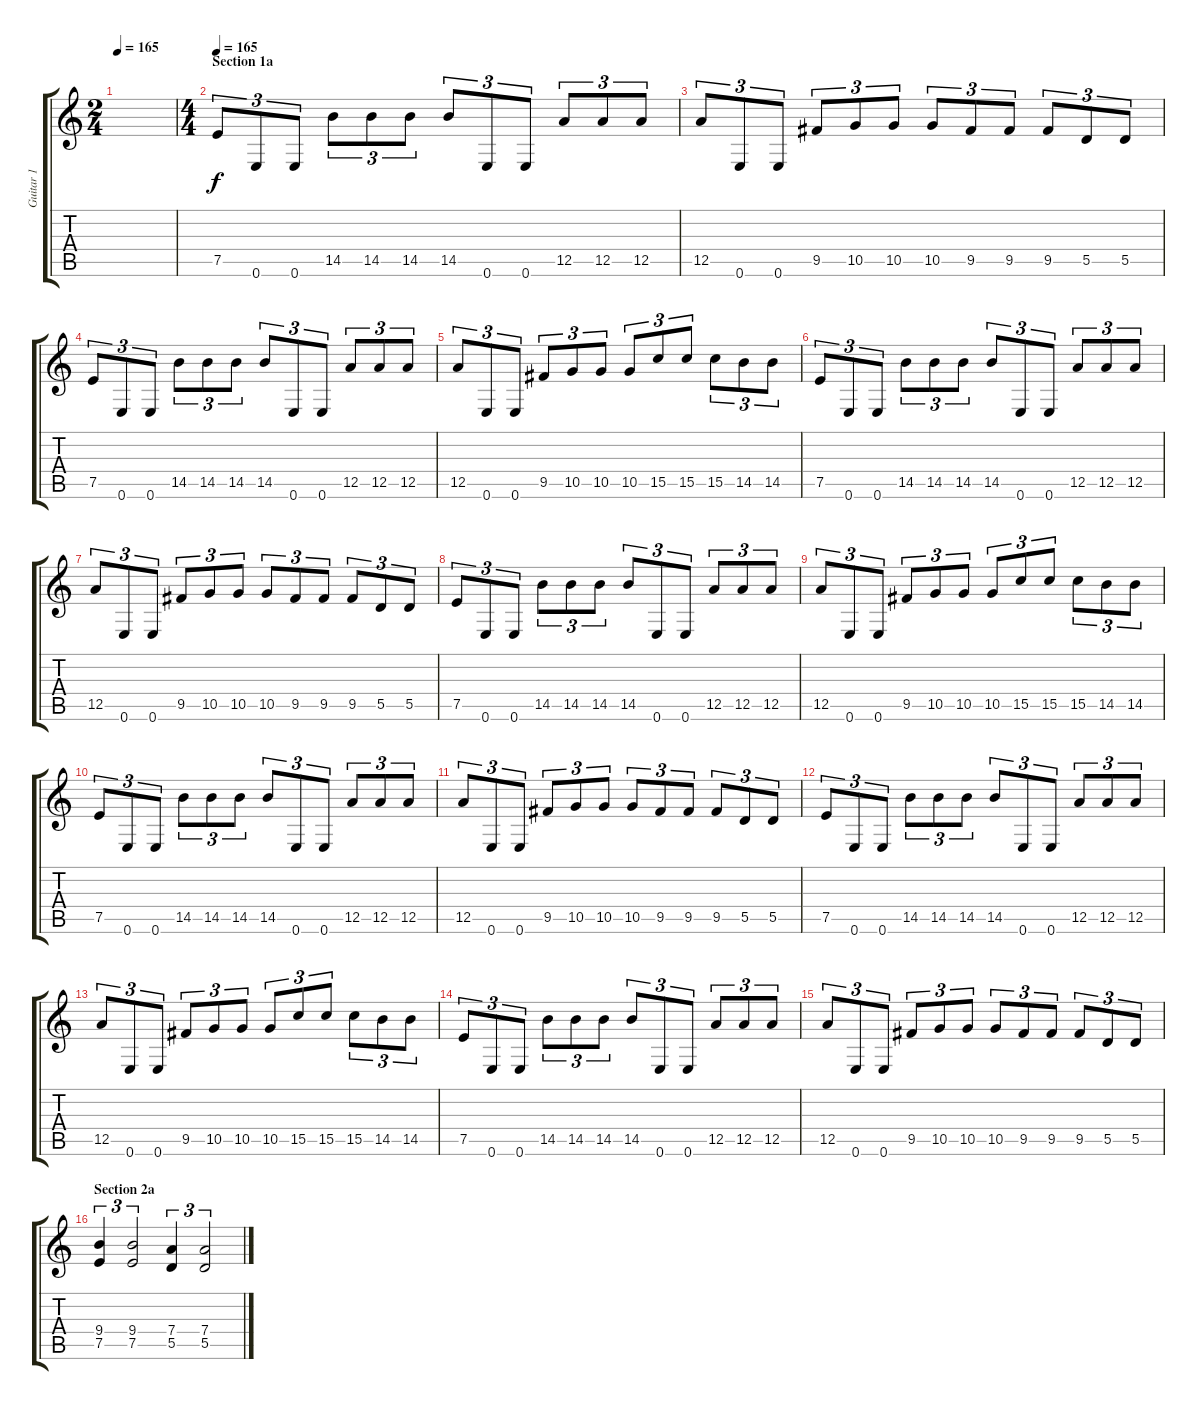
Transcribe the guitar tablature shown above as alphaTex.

\track ("Guitar 1" "Guitar 1") {instrument distortionguitar}
\staff {score tabs}
\tuning (E4 B3 G3 D3 A2 E2) {hide}
\ts (2 4)
\tempo 165
\clef g2
\ks c
|
\ts (4 4)
\section ("" "Section 1a")
\tempo 165
7.5.8{tu (3 2)} 0.6.8{tu (3 2)} 0.6.8{tu (3 2)} 14.5.8{tu (3 2)} 14.5.8{tu (3 2)} 14.5.8{tu (3 2)} 14.5.8{tu (3 2)} 0.6.8{tu (3 2)} 0.6.8{tu (3 2)} 12.5.8{tu (3 2)} 12.5.8{tu (3 2)} 12.5.8{tu (3 2)} |
12.5.8{tu (3 2)} 0.6.8{tu (3 2)} 0.6.8{tu (3 2)} 9.5.8{tu (3 2)} 10.5.8{tu (3 2)} 10.5.8{tu (3 2)} 10.5.8{tu (3 2)} 9.5.8{tu (3 2)} 9.5.8{tu (3 2)} 9.5.8{tu (3 2)} 5.5.8{tu (3 2)} 5.5.8{tu (3 2)} |
7.5.8{tu (3 2)} 0.6.8{tu (3 2)} 0.6.8{tu (3 2)} 14.5.8{tu (3 2)} 14.5.8{tu (3 2)} 14.5.8{tu (3 2)} 14.5.8{tu (3 2)} 0.6.8{tu (3 2)} 0.6.8{tu (3 2)} 12.5.8{tu (3 2)} 12.5.8{tu (3 2)} 12.5.8{tu (3 2)} |
12.5.8{tu (3 2)} 0.6.8{tu (3 2)} 0.6.8{tu (3 2)} 9.5.8{tu (3 2)} 10.5.8{tu (3 2)} 10.5.8{tu (3 2)} 10.5.8{tu (3 2)} 15.5.8{tu (3 2)} 15.5.8{tu (3 2)} 15.5.8{tu (3 2)} 14.5.8{tu (3 2)} 14.5.8{tu (3 2)} |
7.5.8{tu (3 2)} 0.6.8{tu (3 2)} 0.6.8{tu (3 2)} 14.5.8{tu (3 2)} 14.5.8{tu (3 2)} 14.5.8{tu (3 2)} 14.5.8{tu (3 2)} 0.6.8{tu (3 2)} 0.6.8{tu (3 2)} 12.5.8{tu (3 2)} 12.5.8{tu (3 2)} 12.5.8{tu (3 2)} |
12.5.8{tu (3 2)} 0.6.8{tu (3 2)} 0.6.8{tu (3 2)} 9.5.8{tu (3 2)} 10.5.8{tu (3 2)} 10.5.8{tu (3 2)} 10.5.8{tu (3 2)} 9.5.8{tu (3 2)} 9.5.8{tu (3 2)} 9.5.8{tu (3 2)} 5.5.8{tu (3 2)} 5.5.8{tu (3 2)} |
7.5.8{tu (3 2)} 0.6.8{tu (3 2)} 0.6.8{tu (3 2)} 14.5.8{tu (3 2)} 14.5.8{tu (3 2)} 14.5.8{tu (3 2)} 14.5.8{tu (3 2)} 0.6.8{tu (3 2)} 0.6.8{tu (3 2)} 12.5.8{tu (3 2)} 12.5.8{tu (3 2)} 12.5.8{tu (3 2)} |
12.5.8{tu (3 2)} 0.6.8{tu (3 2)} 0.6.8{tu (3 2)} 9.5.8{tu (3 2)} 10.5.8{tu (3 2)} 10.5.8{tu (3 2)} 10.5.8{tu (3 2)} 15.5.8{tu (3 2)} 15.5.8{tu (3 2)} 15.5.8{tu (3 2)} 14.5.8{tu (3 2)} 14.5.8{tu (3 2)} |
7.5.8{tu (3 2)} 0.6.8{tu (3 2)} 0.6.8{tu (3 2)} 14.5.8{tu (3 2)} 14.5.8{tu (3 2)} 14.5.8{tu (3 2)} 14.5.8{tu (3 2)} 0.6.8{tu (3 2)} 0.6.8{tu (3 2)} 12.5.8{tu (3 2)} 12.5.8{tu (3 2)} 12.5.8{tu (3 2)} |
12.5.8{tu (3 2)} 0.6.8{tu (3 2)} 0.6.8{tu (3 2)} 9.5.8{tu (3 2)} 10.5.8{tu (3 2)} 10.5.8{tu (3 2)} 10.5.8{tu (3 2)} 9.5.8{tu (3 2)} 9.5.8{tu (3 2)} 9.5.8{tu (3 2)} 5.5.8{tu (3 2)} 5.5.8{tu (3 2)} |
7.5.8{tu (3 2)} 0.6.8{tu (3 2)} 0.6.8{tu (3 2)} 14.5.8{tu (3 2)} 14.5.8{tu (3 2)} 14.5.8{tu (3 2)} 14.5.8{tu (3 2)} 0.6.8{tu (3 2)} 0.6.8{tu (3 2)} 12.5.8{tu (3 2)} 12.5.8{tu (3 2)} 12.5.8{tu (3 2)} |
12.5.8{tu (3 2)} 0.6.8{tu (3 2)} 0.6.8{tu (3 2)} 9.5.8{tu (3 2)} 10.5.8{tu (3 2)} 10.5.8{tu (3 2)} 10.5.8{tu (3 2)} 15.5.8{tu (3 2)} 15.5.8{tu (3 2)} 15.5.8{tu (3 2)} 14.5.8{tu (3 2)} 14.5.8{tu (3 2)} |
7.5.8{tu (3 2)} 0.6.8{tu (3 2)} 0.6.8{tu (3 2)} 14.5.8{tu (3 2)} 14.5.8{tu (3 2)} 14.5.8{tu (3 2)} 14.5.8{tu (3 2)} 0.6.8{tu (3 2)} 0.6.8{tu (3 2)} 12.5.8{tu (3 2)} 12.5.8{tu (3 2)} 12.5.8{tu (3 2)} |
12.5.8{tu (3 2)} 0.6.8{tu (3 2)} 0.6.8{tu (3 2)} 9.5.8{tu (3 2)} 10.5.8{tu (3 2)} 10.5.8{tu (3 2)} 10.5.8{tu (3 2)} 9.5.8{tu (3 2)} 9.5.8{tu (3 2)} 9.5.8{tu (3 2)} 5.5.8{tu (3 2)} 5.5.8{tu (3 2)} |
\section ("" "Section 2a")
(9.4 7.5).4{tu (3 2)} (9.4 7.5).2{tu (3 2)} (7.4 5.5).4{tu (3 2)} (7.4 5.5).2{tu (3 2)}
